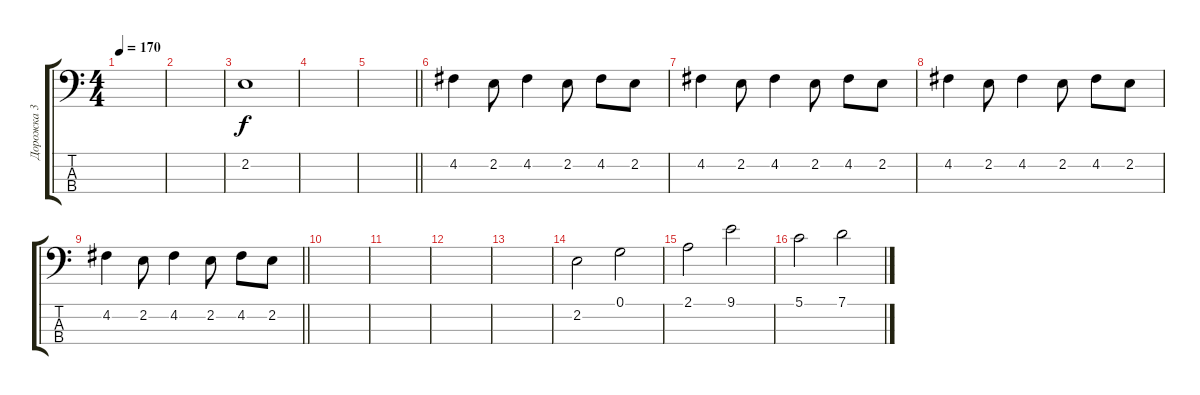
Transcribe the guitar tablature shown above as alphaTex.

\track ("Дорожка 3" "Дорожка 3") {instrument electricbasspick}
\staff {score tabs}
\tuning (G2 D2 A1 E1) {hide}
\ts (4 4)
\tempo 170
\clef f4
\ks c
|
|
2.2.1 |
|
\barLineRight lightlight
|
4.2.4 2.2.8 4.2.4 2.2.8 4.2.8 2.2.8 |
4.2.4 2.2.8 4.2.4 2.2.8 4.2.8 2.2.8 |
4.2.4 2.2.8 4.2.4 2.2.8 4.2.8 2.2.8 |
\barLineRight lightlight
4.2.4 2.2.8 4.2.4 2.2.8 4.2.8 2.2.8 |
|
|
|
|
2.2.2 0.1.2 |
2.1.2 9.1.2 |
5.1.2 7.1.2
